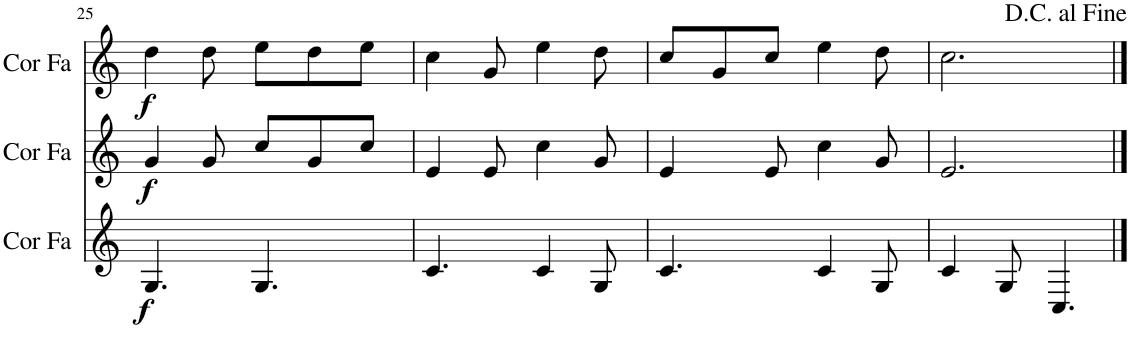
**kern	**dynam	**kern	**dynam	**kern	**dynam
*part3	*part3	*part2	*part2	*part1	*part1
*staff3	*staff3	*staff2	*staff2	*staff1	*staff1
*I"Cor en Fa	*	*I"Cor en Fa	*	*I"Cor en Fa	*
*I'Cor Fa	*	*I'Cor Fa	*	*I'Cor Fa	*
!!LO:PB:g=z
*clefG2	*	*clefG2	*	*clefG2	*
*Trd4c7	*	*Trd4c7	*	*Trd4c7	*
*k[]	*	*k[]	*	*k[]	*
*M6/8	*	*M6/8	*	*M6/8	*
=25	=25	=25	=25	=25	=25
!	!LO:DY:b	!	!LO:DY:b	!	!LO:DY:b
4.G/	f	4g/	f	4dd\	f
.	.	8g/	.	8dd\	.
4.G/	.	8cc/L	.	8ee\L	.
.	.	8g/	.	8dd\	.
.	.	8cc/J	.	8ee\J	.
=26	=26	=26	=26	=26	=26
4.c/	.	4e/	.	4cc\	.
.	.	8e/	.	8g/	.
4c/	.	4cc\	.	4ee\	.
8G/	.	8g/	.	8dd\	.
=27	=27	=27	=27	=27	=27
4.c/	.	4e/	.	8cc/L	.
.	.	.	.	8g/	.
.	.	8e/	.	8cc/J	.
4c/	.	4cc\	.	4ee\	.
8G/	.	8g/	.	8dd\	.
=28	=28	=28	=28	=28	=28
4c/	.	2.e/	.	2.cc\	.
8G/	.	.	.	.	.
4.C/	.	.	.	.	.
==	==	==	==	==	==
*-	*-	*-	*-	*-	*-
